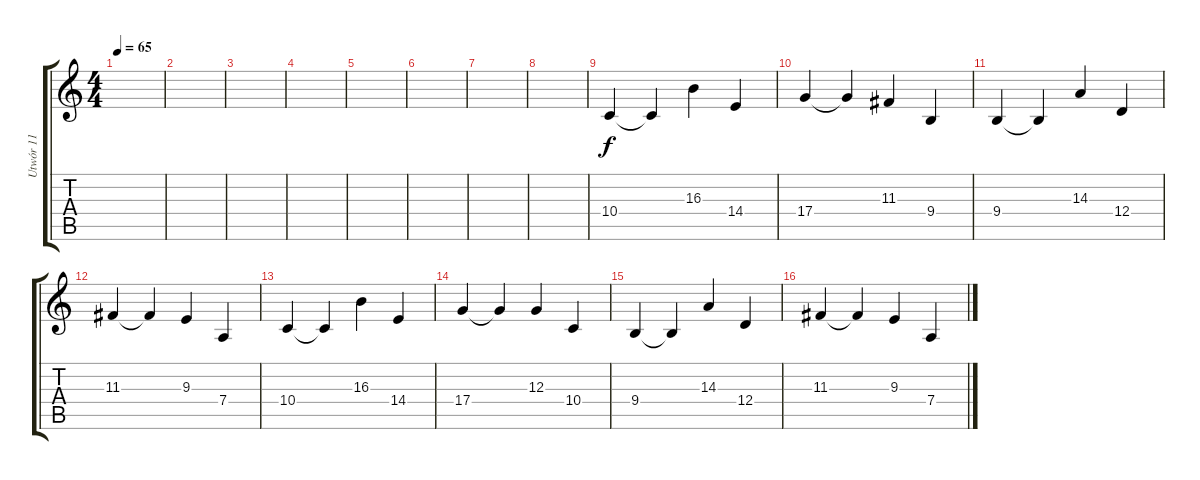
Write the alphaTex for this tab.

\track ("Utwór 11" "Utwór 11") {instrument lead2sawtooth}
\staff {score tabs}
\tuning (E4 B3 G3 D3 A2 E2) {hide}
\ts (4 4)
\tempo 65
\clef g2
\ks c
|
|
|
|
|
|
|
|
10.4.4 10.4{t}.4 16.3.4 14.4.4 |
17.4.4 17.4{t}.4 11.3.4 9.4.4 |
9.4.4 9.4{t}.4 14.3.4 12.4.4 |
11.3.4 11.3{t}.4 9.3.4 7.4.4 |
10.4.4 10.4{t}.4 16.3.4 14.4.4 |
17.4.4 17.4{t}.4 12.3.4 10.4.4 |
9.4.4 9.4{t}.4 14.3.4 12.4.4 |
11.3.4 11.3{t}.4 9.3.4 7.4.4
